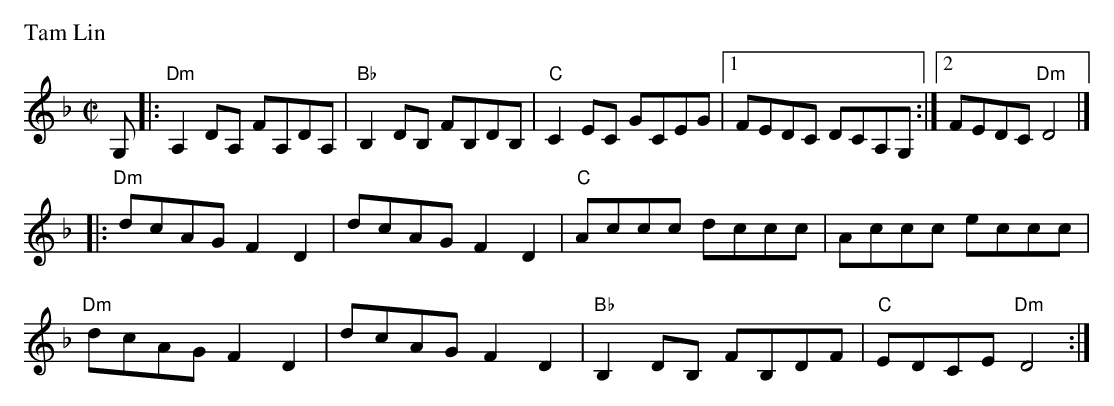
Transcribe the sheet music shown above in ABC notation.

X:1
P: Tam Lin
M: C|
K: Dm
G,|: "Dm"A,2DA, FA,DA,| "Bb"B,2DB, FB,DB,| "C"C2EC GCEG|1 FEDC DCA,G, :|2 FEDC "Dm"D4 |]
|:\
"Dm"dcAG F2D2| dcAG F2D2| "C"Accc dccc| Accc eccc|
"Dm"dcAG F2D2| dcAG F2D2| "Bb"B,2DB, FB,DF| "C"EDCE "Dm"D4 :|
